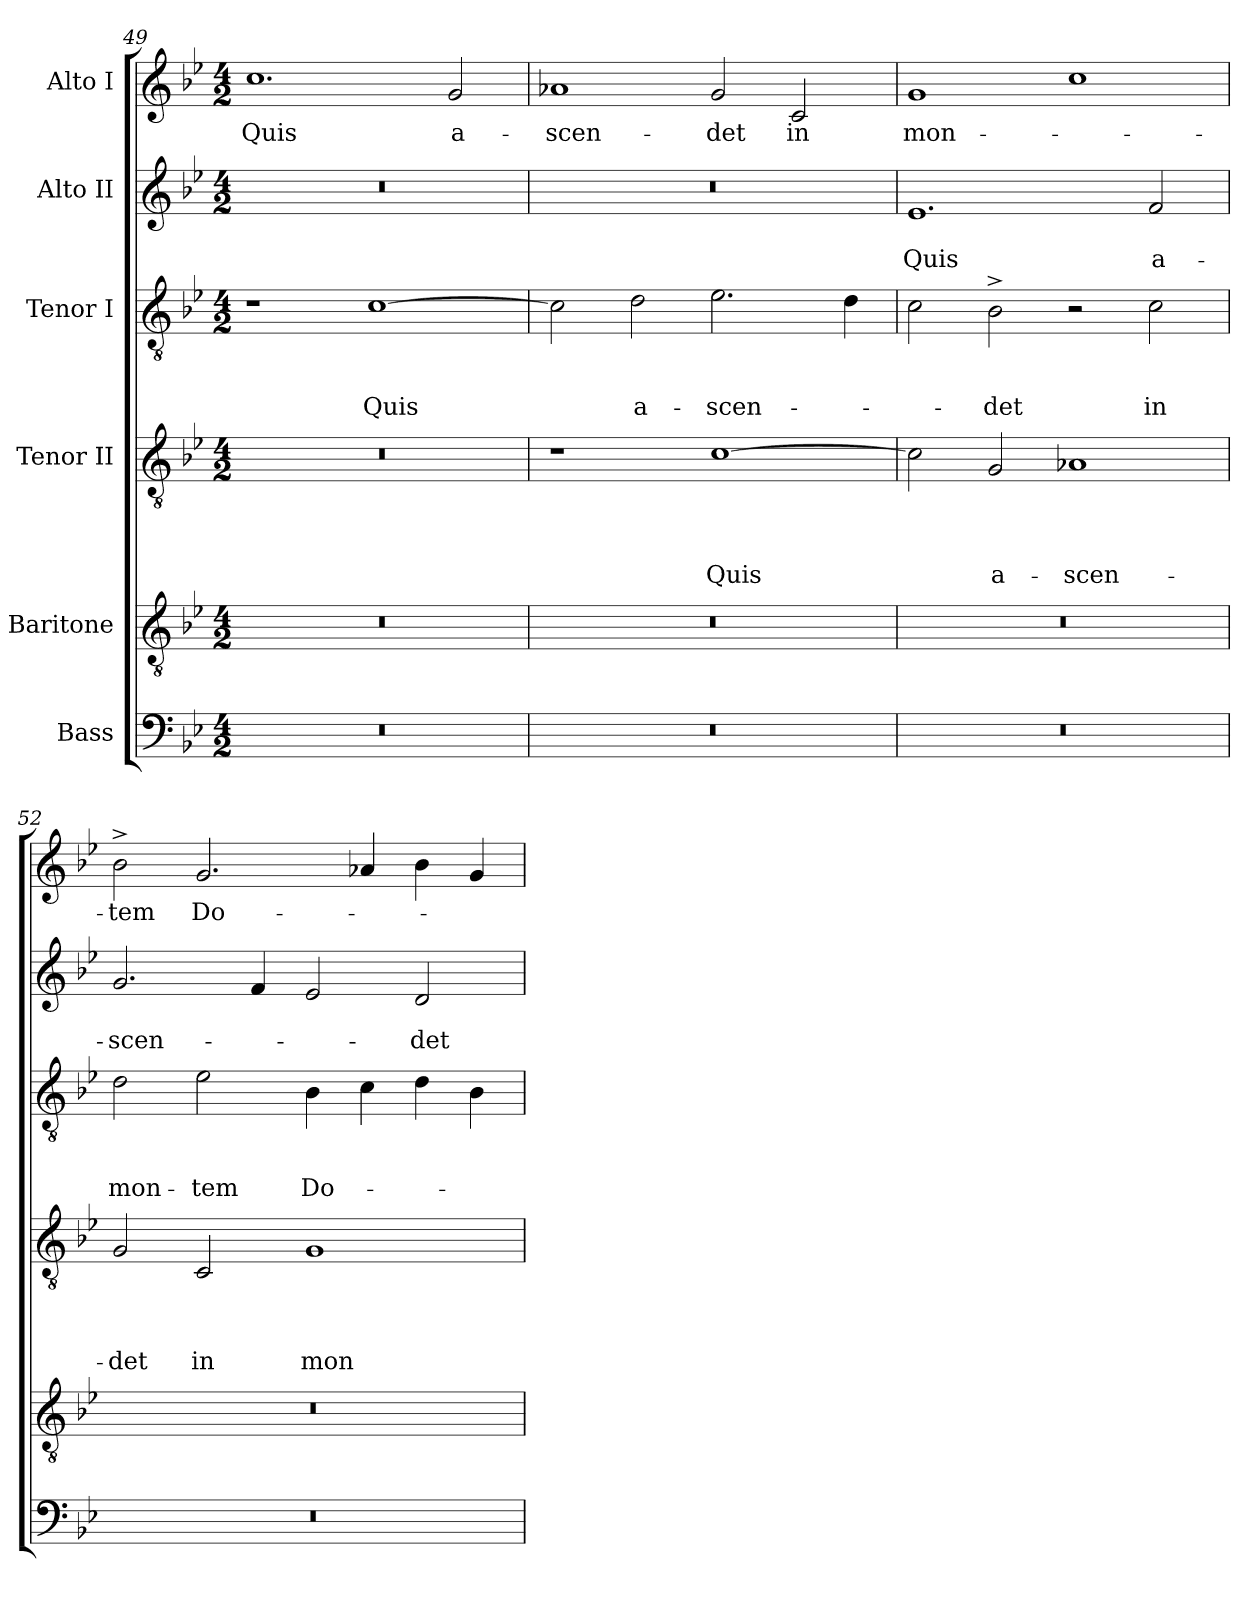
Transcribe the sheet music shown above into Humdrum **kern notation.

**kern	**kern	**kern	**text	**text	**text	**text	**kern	**text	**text	**text	**kern	**text	**text	**kern	**text
*part6	*part5	*part4	*part4	*part4	*part4	*part4	*part3	*part3	*part3	*part3	*part2	*part2	*part2	*part1	*part1
*staff6	*staff5	*staff4	*staff4	*staff4	*staff4	*staff4	*staff3	*staff3	*staff3	*staff3	*staff2	*staff2	*staff2	*staff1	*staff1
*I"Bass	*I"Baritone	*I"Tenor II	*	*	*	*	*I"Tenor I	*	*	*	*I"Alto II	*	*	*I"Alto I	*
!!LO:PB:g=z
*clefF4	*clefGv2	*clefGv2	*	*	*	*	*clefGv2	*	*	*	*clefG2	*	*	*clefG2	*
*k[b-e-]	*k[b-e-]	*k[b-e-]	*	*	*	*	*k[b-e-]	*	*	*	*k[b-e-]	*	*	*k[b-e-]	*
*B-:	*B-:	*B-:	*	*	*	*	*B-:	*	*	*	*B-:	*	*	*B-:	*
*M4/2	*M4/2	*M4/2	*	*	*	*	*M4/2	*	*	*	*M4/2	*	*	*M4/2	*
=49	=49	=49	=49	=49	=49	=49	=49	=49	=49	=49	=49	=49	=49	=49	=49
!LO:N:vis=1	!LO:N:vis=1	!	!	!	!	!	!	!	!	!	!LO:N:vis=1	!	!	!	!LO:LY:b
0r	0r	0r	.	.	.	.	1r	.	.	.	0r	.	.	1.cc	Quis
!	!	!	!	!	!	!	!	!	!	!LO:LY:b	!	!	!	!	!
.	.	.	.	.	.	.	[>1c	.	.	Quis	.	.	.	.	.
!	!	!	!	!	!	!	!	!	!	!	!	!	!	!	!LO:LY:b
.	.	.	.	.	.	.	.	.	.	.	.	.	.	2g/	a-
=50	=50	=50	=50	=50	=50	=50	=50	=50	=50	=50	=50	=50	=50	=50	=50
!LO:N:vis=1	!LO:N:vis=1	!	!	!	!	!	!	!	!	!	!LO:N:vis=1	!	!	!	!LO:LY:b
0r	0r	1r	.	.	.	.	2c\]	.	.	.	0r	.	.	1a-X	-scen-
!	!	!	!	!	!	!	!	!	!	!LO:LY:b	!	!	!	!	!
.	.	.	.	.	.	.	2d\	.	.	a-	.	.	.	.	.
!	!	!	!	!	!	!LO:LY:b	!	!	!	!LO:LY:b	!	!	!	!	!LO:LY:b
.	.	[>1c	.	.	.	Quis	2.e-\	.	.	-scen-	.	.	.	2g/	-det
!	!	!	!	!	!	!	!	!	!	!	!	!	!	!	!LO:LY:b
.	.	.	.	.	.	.	.	.	.	.	.	.	.	2c/	in
.	.	.	.	.	.	.	4d\	.	.	.	.	.	.	.	.
=51	=51	=51	=51	=51	=51	=51	=51	=51	=51	=51	=51	=51	=51	=51	=51
!LO:N:vis=1	!LO:N:vis=1	!	!	!	!	!	!	!	!	!	!	!	!LO:LY:b	!	!LO:LY:b
0r	0r	2c\]	.	.	.	.	2c\	.	.	.	1.e-	.	Quis	1g	mon-
!	!	!	!	!	!	!LO:LY:b	!	!	!	!LO:LY:b	!	!	!	!	!
.	.	2G/	.	.	.	a-	2B-^>\	.	.	-det	.	.	.	.	.
!	!	!	!	!	!	!LO:LY:b	!	!	!	!	!	!	!	!	!
.	.	1A-X	.	.	.	-scen-	2r	.	.	.	.	.	.	1cc	.
!	!	!	!	!	!	!	!	!	!	!LO:LY:b	!	!	!LO:LY:b	!	!
.	.	.	.	.	.	.	2c\	.	.	in	2f/	.	a-	.	.
=52	=52	=52	=52	=52	=52	=52	=52	=52	=52	=52	=52	=52	=52	=52	=52
!LO:N:vis=1	!LO:N:vis=1	!	!	!	!	!LO:LY:b	!	!	!	!LO:LY:b	!	!	!LO:LY:b	!	!LO:LY:b
0r	0r	2G/	.	.	.	-det	2d\	.	.	mon-	2.g/	.	-scen-	2b-^>\	-tem
!	!	!	!	!	!	!LO:LY:b	!	!	!	!LO:LY:b:rj	!	!	!	!	!LO:LY:b
.	.	2C/	.	.	.	in	2e-\	.	.	-tem	.	.	.	2.g/	Do-
.	.	.	.	.	.	.	.	.	.	.	4f/	.	.	.	.
!	!	!	!	!	!	!LO:LY:b	!	!	!	!LO:LY:b	!	!	!	!	!
.	.	1G	.	.	.	mon-	4B-\	.	.	Do-	2e-/	.	.	.	.
.	.	.	.	.	.	.	4c\	.	.	.	.	.	.	4a-X/	.
!	!	!	!	!	!	!	!	!	!	!	!	!	!LO:LY:b	!	!
.	.	.	.	.	.	.	4d\	.	.	.	2d/	.	-det	4b-\	.
.	.	.	.	.	.	.	4B-\	.	.	.	.	.	.	4g/	.
=	=	=	=	=	=	=	=	=	=	=	=	=	=	=	=
*-	*-	*-	*-	*-	*-	*-	*-	*-	*-	*-	*-	*-	*-	*-	*-
